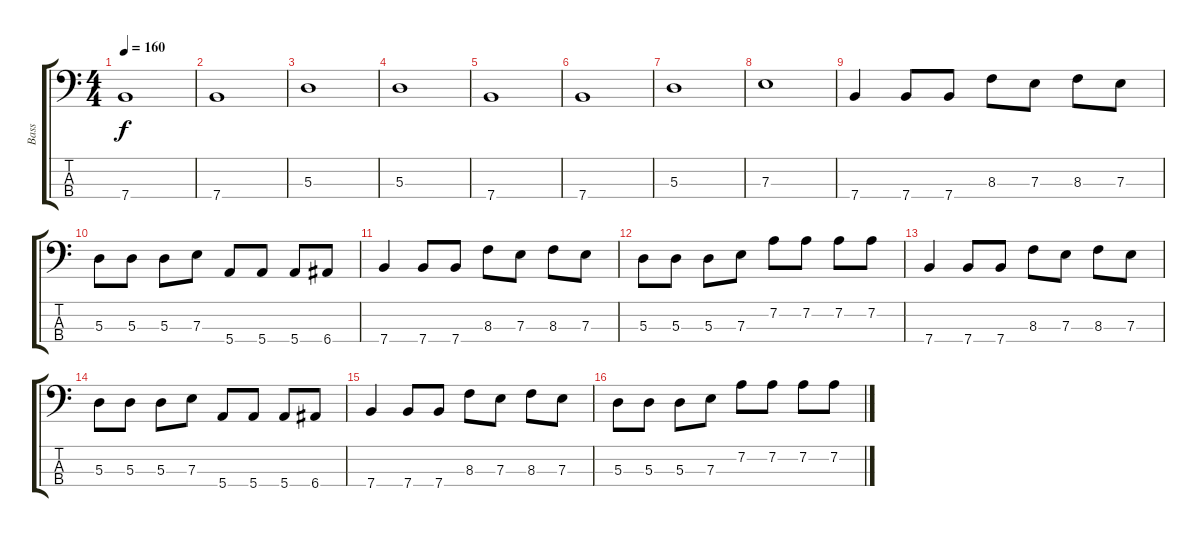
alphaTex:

\track ("Bass" "Bass") {instrument electricbasspick}
\staff {score tabs}
\tuning (G2 D2 A1 E1) {hide}
\ts (4 4)
\tempo 160
\clef f4
\ks c
7.4.1{dy f instrument electricbasspick} |
7.4.1 |
5.3.1 |
5.3.1 |
7.4.1 |
7.4.1 |
5.3.1 |
7.3.1 |
7.4.4 7.4.8 7.4.8 8.3.8 7.3.8 8.3.8 7.3.8 |
5.3.8 5.3.8 5.3.8 7.3.8 5.4.8 5.4.8 5.4.8 6.4.8 |
7.4.4 7.4.8 7.4.8 8.3.8 7.3.8 8.3.8 7.3.8 |
5.3.8 5.3.8 5.3.8 7.3.8 7.2.8 7.2.8 7.2.8 7.2.8 |
7.4.4 7.4.8 7.4.8 8.3.8 7.3.8 8.3.8 7.3.8 |
5.3.8 5.3.8 5.3.8 7.3.8 5.4.8 5.4.8 5.4.8 6.4.8 |
7.4.4 7.4.8 7.4.8 8.3.8 7.3.8 8.3.8 7.3.8 |
5.3.8 5.3.8 5.3.8 7.3.8 7.2.8 7.2.8 7.2.8 7.2.8
